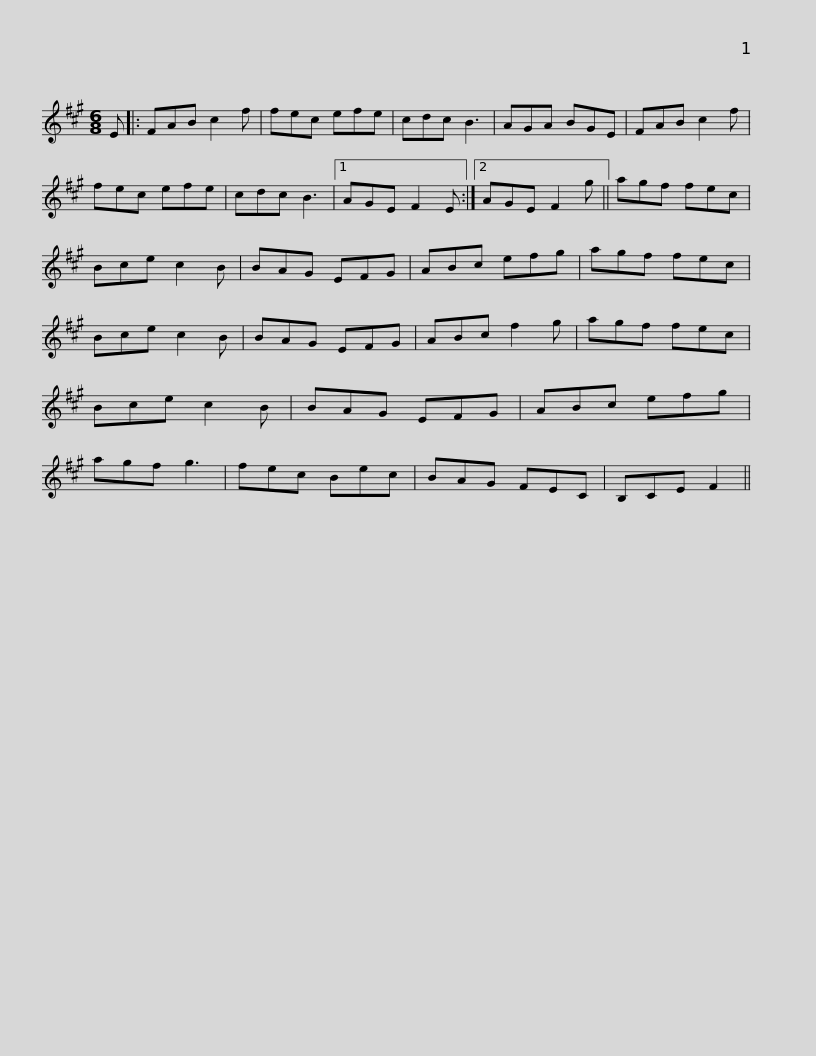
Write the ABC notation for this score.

X:1
L:1/8
M:6/8
I:linebreak $
K:A
V:1 treble
V:1
 E |: FAB c2 f | fec efe | cdc B3 | AGA BGE | %5
 FAB c2 f | fec efe | cdc B3 |1$ AGE F2 E :|2 AGE F2 g || %10
 agf fec | Bce c2 B | BAG EFG | ABc efg | agf fec |$ %15
 Bce c2 B | BAG EFG | ABc f2 g | agf fec | Bce c2 B | %20
 BAG EFG | ABc efg | agf g3 |$ fec Bec | BAG FEC | %25
 B,CE F2 || %26
